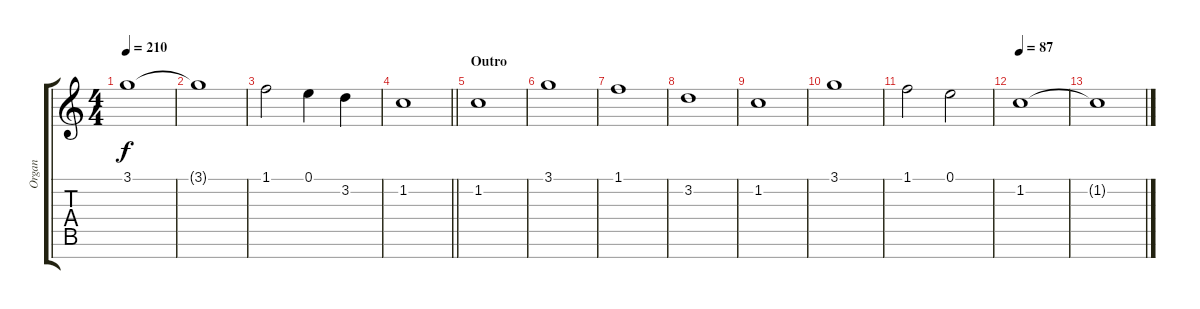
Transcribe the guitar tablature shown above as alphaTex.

\track ("Organ" "Organ") {instrument rockorgan}
\staff {score tabs}
\tuning (E5 B4 G4 D4 A3 E3 B2) {hide}
\ts (4 4)
\tempo 210
\clef g2
\ks c
3.1.1{dy f} |
3.1{t}.1 |
1.1.2 0.1.4 3.2.4 |
\barLineRight lightlight
1.2.1 |
\section ("" "Outro")
1.2.1 |
3.1.1 |
1.1.1 |
3.2.1 |
1.2.1 |
3.1.1 |
1.1.2 0.1.2 |
\tempo 87
1.2.1 |
1.2{t}.1
